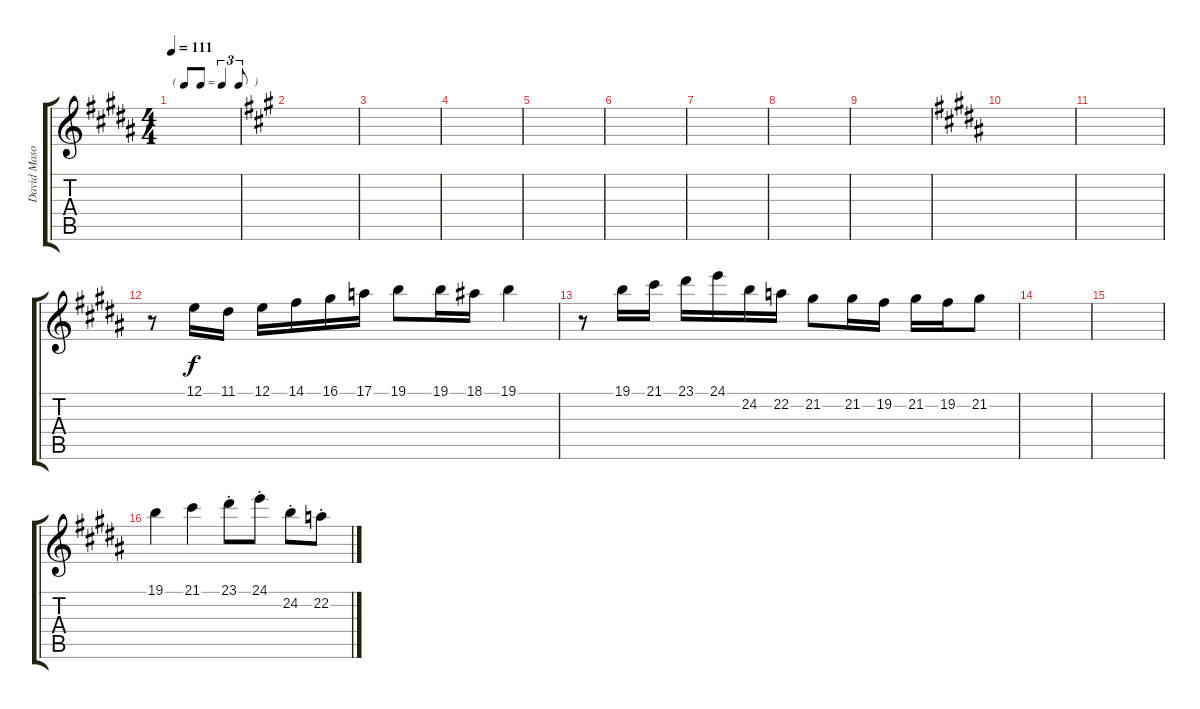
\track ("David Mason - piccolo trumpet" "David Maso") {instrument piccolo}
\staff {score tabs}
\tuning (E4 B3 G3 D3 A2 E2) {hide}
\ts (4 4)
\tf triplet8th
\tempo 111
\clef g2
\ks b
|
\ks a
|
|
|
|
|
|
|
|
\ks b
|
|
r.8{volume 12} 12.1.16 11.1.16 12.1.16 14.1.16 16.1.16 17.1.16 19.1.8 19.1.16 18.1.16 19.1.4 |
r.8 19.1.16 21.1.16 23.1.16 24.1.16 24.2.16 22.2.16 21.2.8 21.2.16 19.2.16 21.2.16 19.2.16 21.2.8 |
|
|
19.1.4 21.1.4 23.1{st}.8 24.1{st}.8 24.2{st}.8 22.2{st}.8
